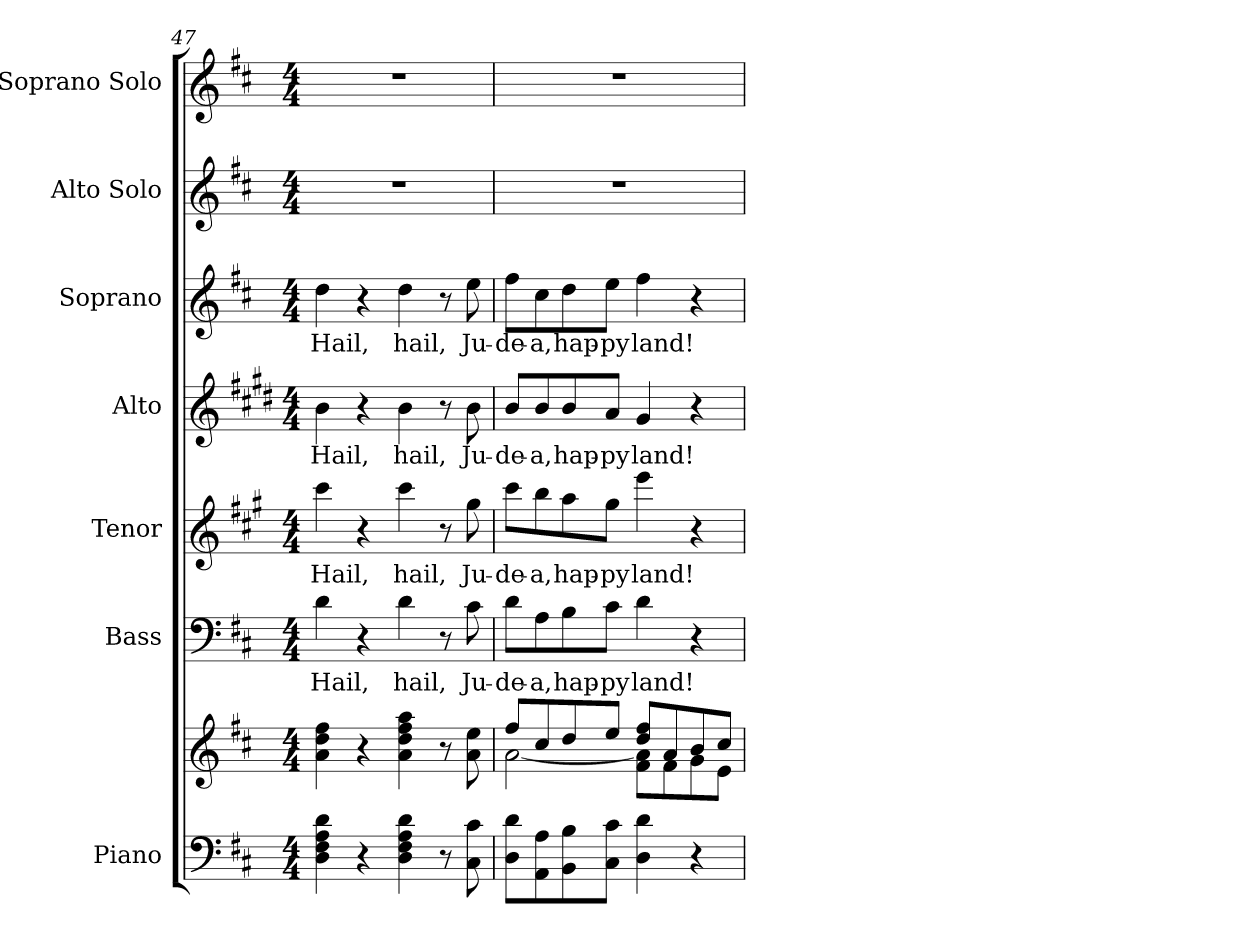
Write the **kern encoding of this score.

**kern	**kern	**kern	**text	**kern	**text	**kern	**text	**kern	**text	**kern	**kern
*part7	*part7	*part6	*part6	*part5	*part5	*part4	*part4	*part3	*part3	*part2	*part1
*staff8	*staff7	*staff6	*staff6	*staff5	*staff5	*staff4	*staff4	*staff3	*staff3	*staff2	*staff1
*I"Piano	*	*I"Bass	*	*I"Tenor	*	*I"Alto	*	*I"Soprano	*	*I"Alto Solo	*I"Soprano Solo
*I'Pno.	*	*I'B.	*	*I'T.	*	*I'A.	*	*I'S.	*	*I'A. Solo	*I'S. Solo
!!LO:LB:g=z
*clefF4	*clefG2	*clefF4	*	*clefG2	*	*clefG2	*	*clefG2	*	*clefG2	*clefG2
*	*	*	*	*ITrd4c7	*	*ITrd1c2	*	*ITrd-7c-12	*	*ITrd12c21	*
*k[f#c#]	*k[f#c#]	*k[f#c#]	*	*k[f#c#]	*	*k[f#c#]	*	*k[f#c#]	*	*k[f#c#]	*k[f#c#]
*D:	*D:	*D:	*	*D:	*	*D:	*	*D:	*	*D:	*D:
*M4/4	*M4/4	*M4/4	*	*M4/4	*	*M4/4	*	*M4/4	*	*M4/4	*M4/4
=47	=47	=47	=47	=47	=47	=47	=47	=47	=47	=47	=47
!	!	!	!LO:LY:b:color=#000000	!	!	!	!	!	!	!	!
!	!	!	!	!	!LO:LY:b:color=#000000	!	!	!	!	!	!
!	!	!	!	!	!	!	!LO:LY:b:color=#000000	!	!	!	!
!	!	!	!	!	!	!	!	!	!LO:LY:b:color=#000000	!	!
4Di\ 4F#i 4Ai 4di	4ai\ 4ddi 4ff#i	4di\	Hail,	4ff#i\	Hail,	4ai\	Hail,	4dddi\	Hail,	1r	1r
4r	4r	4r	.	4r	.	4r	.	4r	.	.	.
!	!	!	!LO:LY:b:color=#000000	!	!	!	!	!	!	!	!
!	!	!	!	!	!LO:LY:b:color=#000000	!	!	!	!	!	!
!	!	!	!	!	!	!	!LO:LY:b:color=#000000	!	!	!	!
!	!	!	!	!	!	!	!	!	!LO:LY:b:color=#000000	!	!
4Di\ 4F#i 4Ai 4di	4ai\ 4ddi 4ff#i 4aai	4di\	hail,	4ff#i\	hail,	4ai\	hail,	4dddi\	hail,	.	.
8r	8r	8r	.	8r	.	8r	.	8r	.	.	.
!	!	!	!LO:LY:b:color=#000000	!	!	!	!	!	!	!	!
!	!	!	!	!	!LO:LY:b:color=#000000	!	!	!	!	!	!
!	!	!	!	!	!	!	!LO:LY:b:color=#000000	!	!	!	!
!	!	!	!	!	!	!	!	!	!LO:LY:b:color=#000000	!	!
8C#i\ 8c#i	8ai\ 8eei	8c#i\	Ju-	8cc#i\	Ju-	8ai\	Ju-	8eeei\	Ju-	.	.
=48	=48	=48	=48	=48	=48	=48	=48	=48	=48	=48	=48
*	*^	*	*	*	*	*	*	*	*	*	*
!	!	!	!	!LO:LY:b:color=#000000	!	!	!	!	!	!	!	!
!	!	!	!	!	!	!LO:LY:b:color=#000000	!	!	!	!	!	!
!	!	!	!	!	!	!	!	!LO:LY:b:color=#000000	!	!	!	!
!	!	!	!	!	!	!	!	!	!	!LO:LY:b:color=#000000	!	!
8Di\ 8diL	8ff#i/L	[2ai\	8di\L	-de-	8ff#i\L	-de-	8ai/L	-de-	8fff#i\L	-de-	1r	1r
!	!	!	!	!LO:LY:b:color=#000000	!	!	!	!	!	!	!	!
!	!	!	!	!	!	!LO:LY:b:color=#000000	!	!	!	!	!	!
!	!	!	!	!	!	!	!	!LO:LY:b:color=#000000	!	!	!	!
!	!	!	!	!	!	!	!	!	!	!LO:LY:b:color=#000000	!	!
8AAi\ 8Ai	8cc#i/	.	8Ai\	-a,	8eei\	-a,	8ai/	-a,	8ccc#i\	-a,	.	.
!	!	!	!	!LO:LY:b:color=#000000	!	!	!	!	!	!	!	!
!	!	!	!	!	!	!LO:LY:b:color=#000000	!	!	!	!	!	!
!	!	!	!	!	!	!	!	!LO:LY:b:color=#000000	!	!	!	!
!	!	!	!	!	!	!	!	!	!	!LO:LY:b:color=#000000	!	!
8BBi\ 8Bi	8ddi/	.	8Bi\	hap-	8ddi\	hap-	8ai/	hap-	8dddi\	hap-	.	.
!	!	!	!	!LO:LY:b:color=#000000	!	!	!	!	!	!	!	!
!	!	!	!	!	!	!LO:LY:b:color=#000000	!	!	!	!	!	!
!	!	!	!	!	!	!	!	!LO:LY:b:color=#000000	!	!	!	!
!	!	!	!	!	!	!	!	!	!	!LO:LY:b:color=#000000	!	!
8C#i\ 8c#iJ	8eei/J	.	8c#i\J	-py	8cc#i\J	-py	8gi/J	-py	8eeei\J	-py	.	.
!	!	!	!	!LO:LY:b:color=#000000	!	!	!	!	!	!	!	!
!	!	!	!	!	!	!LO:LY:b:color=#000000	!	!	!	!	!	!
!	!	!	!	!	!	!	!	!LO:LY:b:color=#000000	!	!	!	!
!	!	!	!	!	!	!	!	!	!	!LO:LY:b:color=#000000	!	!
4Di\ 4di	8ddi/ 8ff#iL	8f#i\ 8ai]L	4di\	land!	4aai\	land!	4f#i/	land!	4fff#i\	land!	.	.
.	8ai/	8f#i\	.	.	.	.	.	.	.	.	.	.
4r	8bi/	8gi\	4r	.	4r	.	4r	.	4r	.	.	.
.	8cc#i/J	8ei\J	.	.	.	.	.	.	.	.	.	.
*	*v	*v	*	*	*	*	*	*	*	*	*	*
=	=	=	=	=	=	=	=	=	=	=	=
*-	*-	*-	*-	*-	*-	*-	*-	*-	*-	*-	*-
